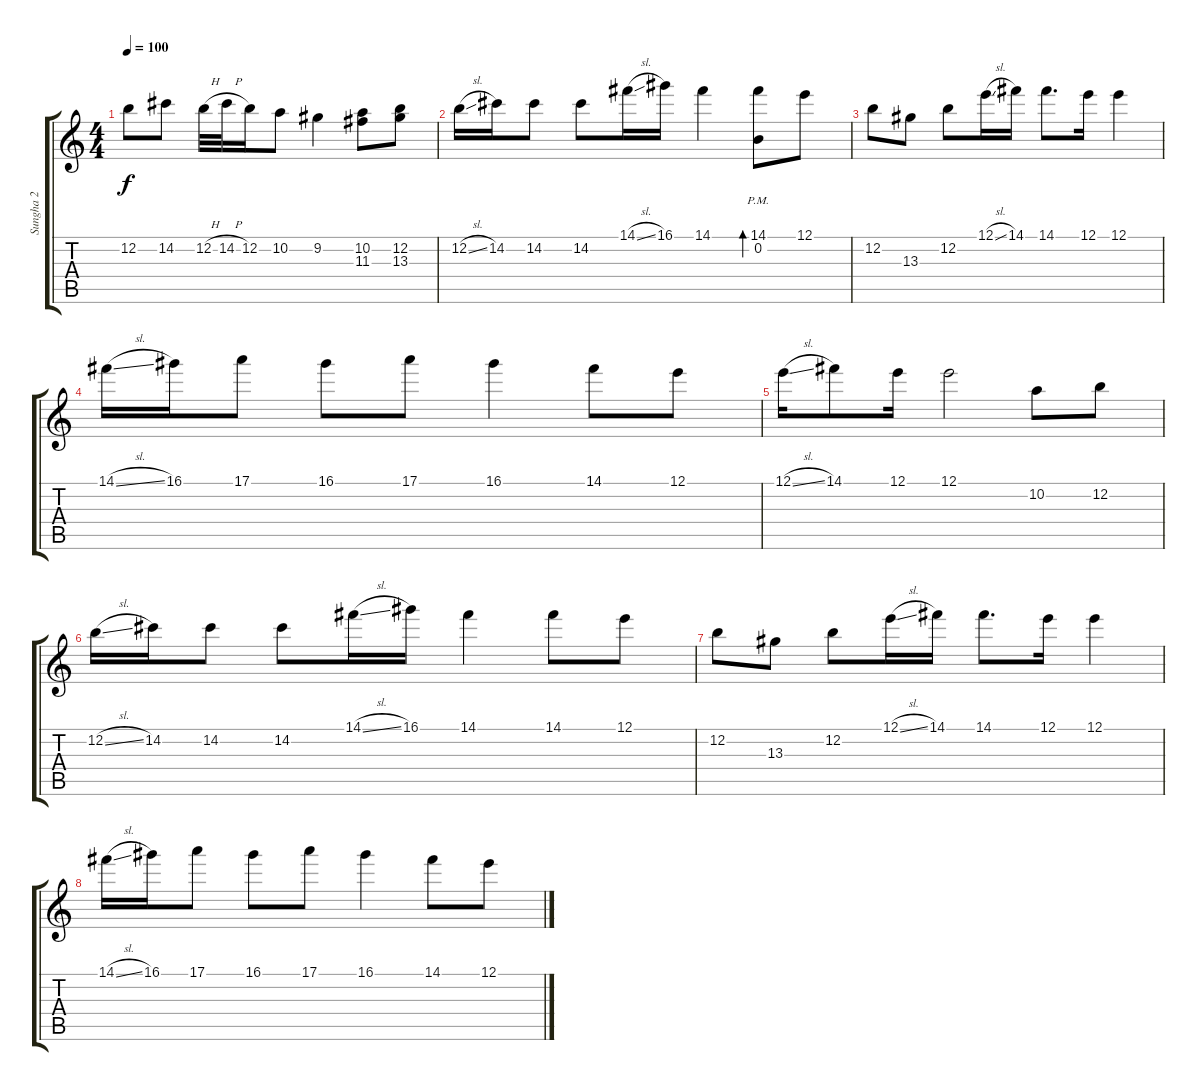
\track ("Sungha 2" "Sungha 2") {instrument acousticguitarsteel}
\staff {score tabs}
\tuning (E4 B3 G3 D3 A2 E2) {hide}
\ts (4 4)
\tempo 100
\clef g2
\ks c
12.2.8{dy f} 14.2.8 12.2{h}.32 14.2{h}.32 12.2.16 10.2.8 9.2.4 (10.2 11.3).8 (12.2 13.3).8 |
12.2{sl}.16 14.2.16 14.2.8 14.2.8 14.1{sl}.16 16.1.16 14.1.4 (14.1 0.2{pm}).8{bd 60} 12.1.8 |
12.2.8 13.3.8 12.2.8 12.1{sl}.16 14.1.16 14.1.8{d} 12.1.16 12.1.4 |
14.1{sl}.16 16.1.16 17.1.8 16.1.8 17.1.8 16.1.4 14.1.8 12.1.8 |
12.1{sl}.16 14.1.8 12.1.16 12.1.2 10.2.8 12.2.8 |
12.2{sl}.16 14.2.16 14.2.8 14.2.8 14.1{sl}.16 16.1.16 14.1.4 14.1.8 12.1.8 |
12.2.8 13.3.8 12.2.8 12.1{sl}.16 14.1.16 14.1.8{d} 12.1.16 12.1.4 |
14.1{sl}.16 16.1.16 17.1.8 16.1.8 17.1.8 16.1.4 14.1.8 12.1.8
